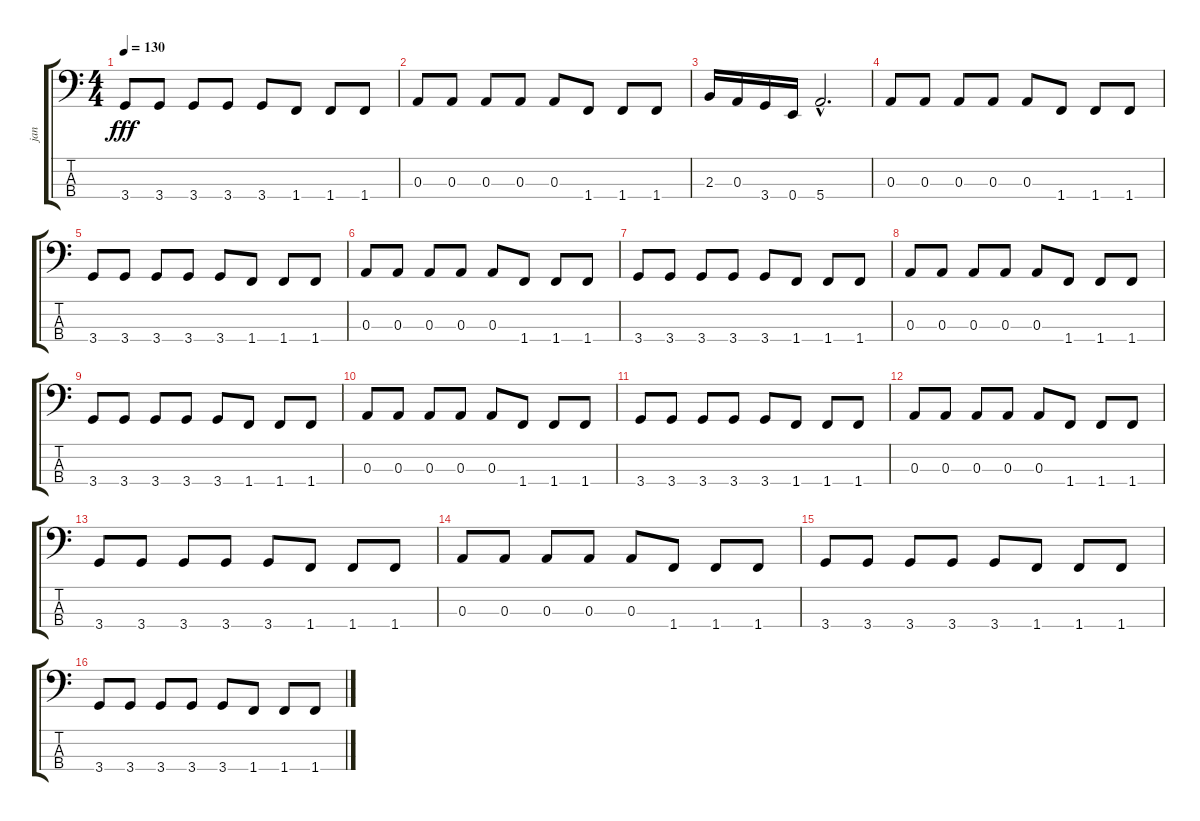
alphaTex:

\track ("jan" "jan") {instrument electricbasspick}
\staff {score tabs}
\tuning (G2 D2 A1 E1) {hide}
\ts (4 4)
\tempo 130
\clef f4
\ks c
3.4.8{dy fff} 3.4.8 3.4.8 3.4.8 3.4.8 1.4.8 1.4.8 1.4.8 |
0.3.8 0.3.8 0.3.8 0.3.8 0.3.8 1.4.8 1.4.8 1.4.8 |
2.3.16 0.3.16 3.4.16 0.4.16 5.4{hac}.2{d} |
0.3.8 0.3.8 0.3.8 0.3.8 0.3.8 1.4.8 1.4.8 1.4.8 |
3.4.8 3.4.8 3.4.8 3.4.8 3.4.8 1.4.8 1.4.8 1.4.8 |
0.3.8 0.3.8 0.3.8 0.3.8 0.3.8 1.4.8 1.4.8 1.4.8 |
3.4.8 3.4.8 3.4.8 3.4.8 3.4.8 1.4.8 1.4.8 1.4.8 |
0.3.8 0.3.8 0.3.8 0.3.8 0.3.8 1.4.8 1.4.8 1.4.8 |
3.4.8 3.4.8 3.4.8 3.4.8 3.4.8 1.4.8 1.4.8 1.4.8 |
0.3.8 0.3.8 0.3.8 0.3.8 0.3.8 1.4.8 1.4.8 1.4.8 |
3.4.8 3.4.8 3.4.8 3.4.8 3.4.8 1.4.8 1.4.8 1.4.8 |
0.3.8 0.3.8 0.3.8 0.3.8 0.3.8 1.4.8 1.4.8 1.4.8 |
3.4.8 3.4.8 3.4.8 3.4.8 3.4.8 1.4.8 1.4.8 1.4.8 |
0.3.8 0.3.8 0.3.8 0.3.8 0.3.8 1.4.8 1.4.8 1.4.8 |
3.4.8 3.4.8 3.4.8 3.4.8 3.4.8 1.4.8 1.4.8 1.4.8 |
3.4.8 3.4.8 3.4.8 3.4.8 3.4.8 1.4.8 1.4.8 1.4.8
